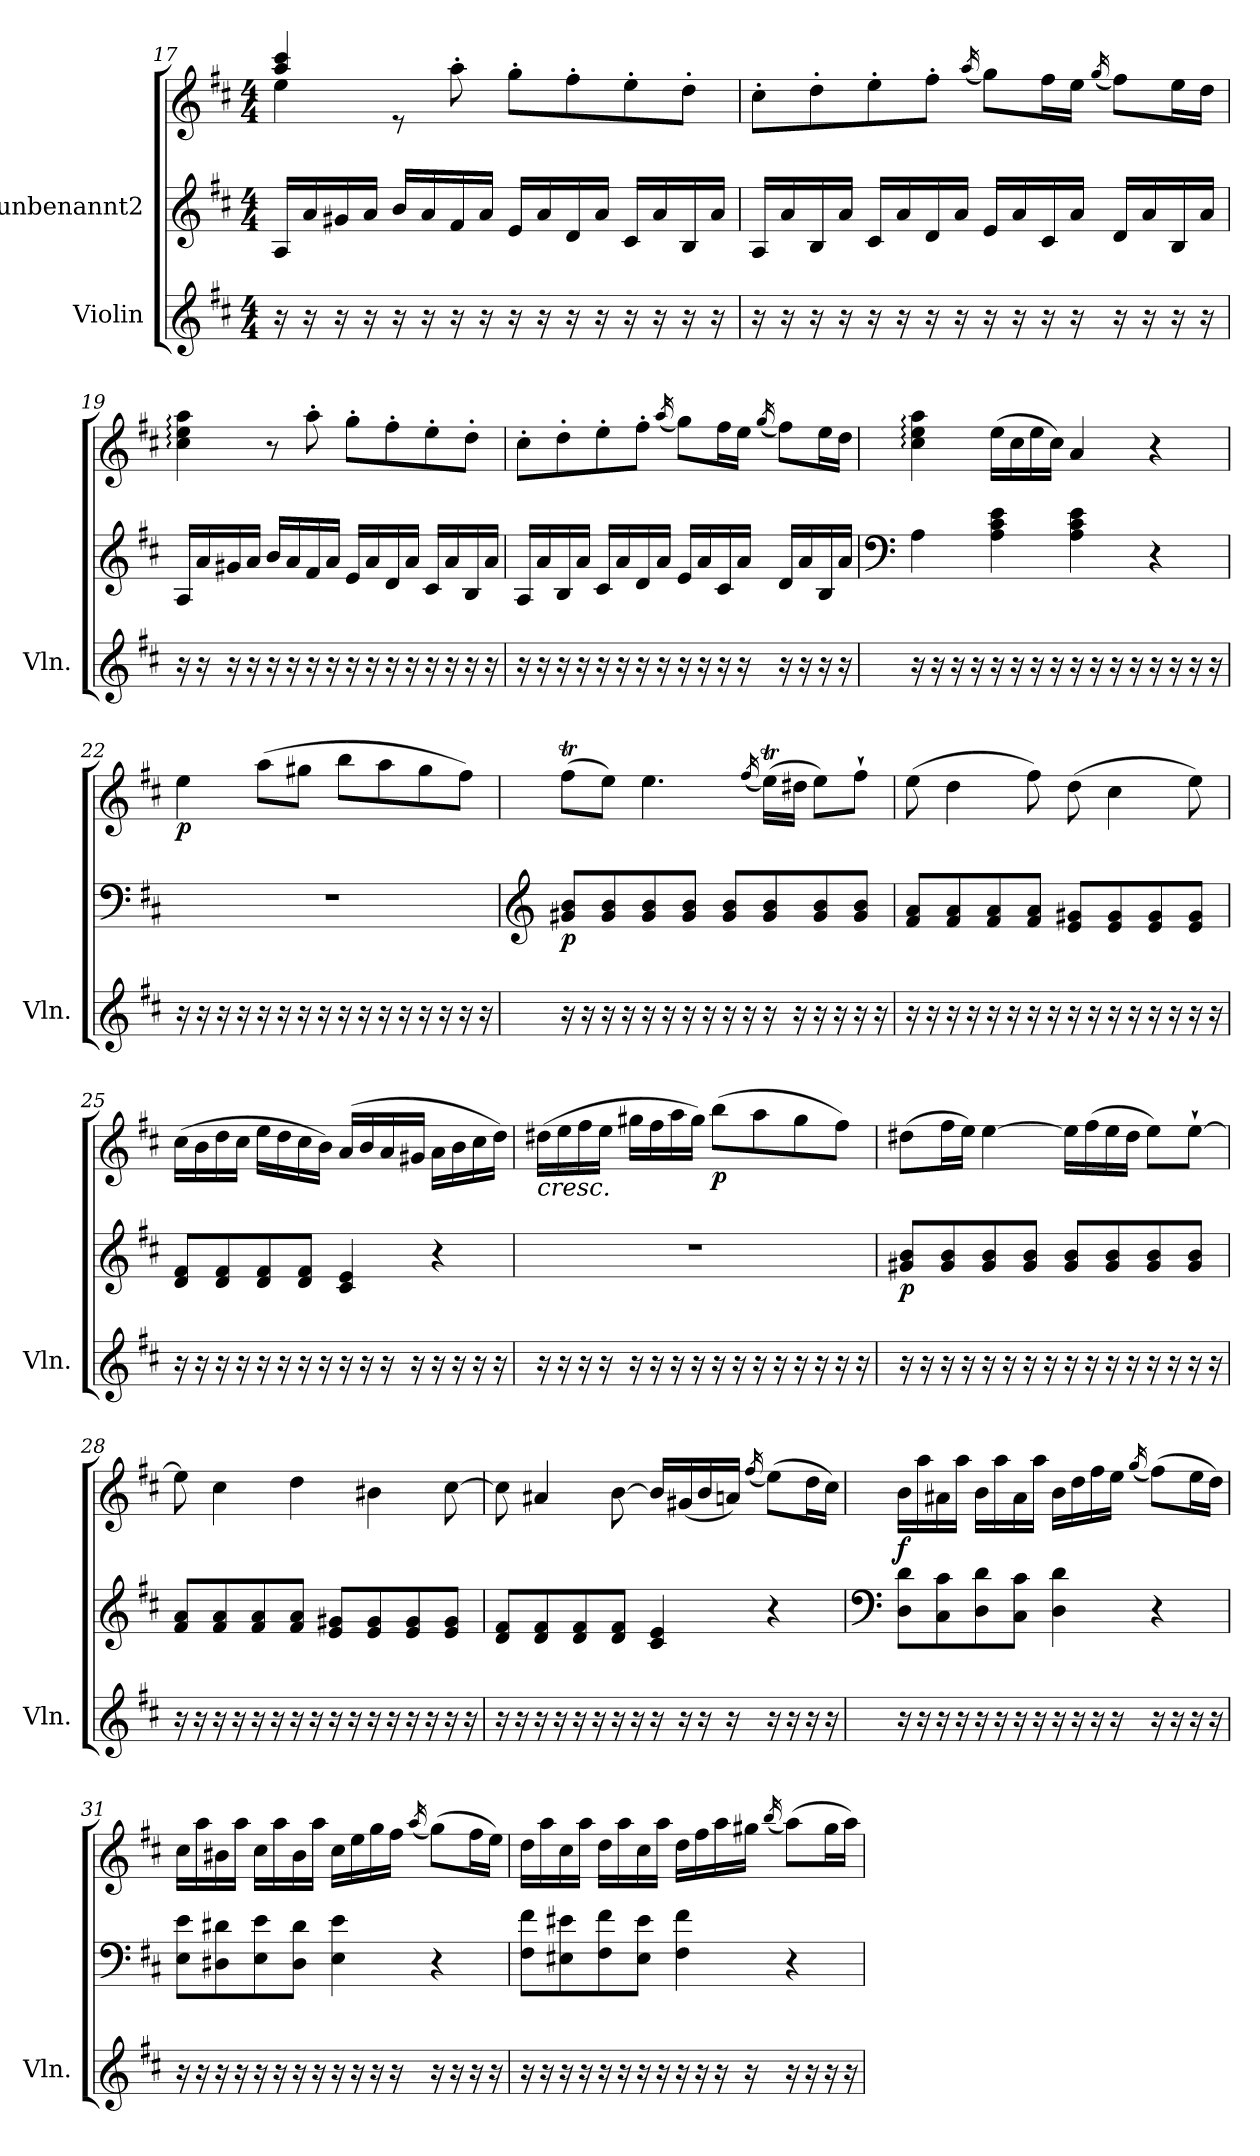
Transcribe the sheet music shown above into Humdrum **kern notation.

**kern	**kern	**kern	**dynam
*part2	*part1	*part1	*part1
*staff3	*staff2	*staff1	*staff1/2
*I"Violin	*I"unbenannt2	*	*
*I'Vln.	*	*	*
!!LO:LB:g=z
*clefG2	*clefG2	*clefG2	*
*k[f#c#]	*k[f#c#]	*k[f#c#]	*
*M4/4	*M4/4	*M4/4	*
=17	=17	=17	=17
*	*	*^	*
16r	16A/LL	4aa/ 4ccc#/	4ee\	.
16r	16a/	.	.	.
16r	16g#X/	.	.	.
16r	16a/JJ	.	.	.
16r	16b/LL	8re	2.ryy	.
16r	16a/	.	.	.
16r	16f#/	8aa'\	.	.
16r	16a/JJ	.	.	.
16r	16e/LL	8gg'\L	.	.
16r	16a/	.	.	.
16r	16d/	8ff#'\	.	.
16r	16a/JJ	.	.	.
16r	16c#/LL	8ee'\	.	.
16r	16a/	.	.	.
16r	16B/	8dd'\J	.	.
16r	16a/JJ	.	.	.
*	*	*v	*v	*
=18	=18	=18	=18
16r	16A/LL	8cc#'\L	.
16r	16a/	.	.
16r	16B/	8dd'\	.
16r	16a/JJ	.	.
16r	16c#/LL	8ee'\	.
16r	16a/	.	.
16r	16d/	8ff#'\J	.
16r	16a/JJ	.	.
.	.	(<16qaa/	.
16r	16e/LL	8gg\L)	.
16r	16a/	.	.
16r	16c#/	16ff#\L	.
16r	16a/JJ	16ee\JJ	.
.	.	(<16qgg/	.
16r	16d/LL	8ff#\L)	.
16r	16a/	.	.
16r	16B/	16ee\L	.
16r	16a/JJ	16dd\JJ	.
=19	=19	=19	=19
16r	16A/LL	4cc#\: 4ee\: 4aa\:	.
16r	16a/	.	.
16r	16g#X/	.	.
16r	16a/JJ	.	.
16r	16b/LL	8r	.
16r	16a/	.	.
16r	16f#/	8aa'\	.
16r	16a/JJ	.	.
16r	16e/LL	8gg'\L	.
16r	16a/	.	.
16r	16d/	8ff#'\	.
16r	16a/JJ	.	.
16r	16c#/LL	8ee'\	.
16r	16a/	.	.
16r	16B/	8dd'\J	.
16r	16a/JJ	.	.
!!LO:LB:g=z
=20	=20	=20	=20
16r	16A/LL	8cc#'\L	.
16r	16a/	.	.
16r	16B/	8dd'\	.
16r	16a/JJ	.	.
16r	16c#/LL	8ee'\	.
16r	16a/	.	.
16r	16d/	8ff#'\J	.
16r	16a/JJ	.	.
.	.	(<16qaa/	.
16r	16e/LL	8gg\L)	.
16r	16a/	.	.
16r	16c#/	16ff#\L	.
16r	16a/JJ	16ee\JJ	.
.	.	(<16qgg/	.
16r	16d/LL	8ff#\L)	.
16r	16a/	.	.
16r	16B/	16ee\L	.
16r	16a/JJ	16dd\JJ	.
=21	=21	=21	=21
*	*clefF4	*	*
16r	4A\	4cc#\: 4ee\: 4aa\:	.
16r	.	.	.
16r	.	.	.
16r	.	.	.
16r	4A\ 4c#\ 4e\	(>16ee\LL	.
16r	.	16cc#\	.
16r	.	16ee\	.
16r	.	16cc#\JJ)	.
16r	4A\ 4c#\ 4e\	4a/	.
16r	.	.	.
16r	.	.	.
16r	.	.	.
16r	4r	4r	.
16r	.	.	.
16r	.	.	.
16r	.	.	.
=22	=22	=22	=22
!	!	!	!LO:DY:b
16r	1r	4ee\	p
16r	.	.	.
16r	.	.	.
16r	.	.	.
16r	.	(>8aa\L	.
16r	.	.	.
16r	.	8gg#X\J	.
16r	.	.	.
16r	.	8bb\L	.
16r	.	.	.
16r	.	8aa\	.
16r	.	.	.
16r	.	8gg#\	.
16r	.	.	.
16r	.	8ff#\J)	.
16r	.	.	.
!!LO:LB:g=z
=23	=23	=23	=23
*	*clefG2	*	*
!	!	!	!LO:DY:b=2
16r	8g#X/ 8b/L	(>8ff#t\L	p
16r	.	.	.
16r	8g#/ 8b/	8ee\J)	.
16r	.	.	.
16r	8g#/ 8b/	4.ee\	.
16r	.	.	.
16r	8g#/ 8b/J	.	.
16r	.	.	.
16r	8g#/ 8b/L	.	.
16r	.	.	.
.	.	(<16qff#/	.
16r	8g#/ 8b/	(>16eeT\LL)	.
16r	.	16dd#X\JJ	.
16r	8g#/ 8b/	8ee\L)	.
16r	.	.	.
16r	8g#/ 8b/J	8ff#`\J	.
16r	.	.	.
=24	=24	=24	=24
16r	8f#/ 8a/L	(>8ee\	.
16r	.	.	.
16r	8f#/ 8a/	4dd\	.
16r	.	.	.
16r	8f#/ 8a/	.	.
16r	.	.	.
16r	8f#/ 8a/J	8ff#\)	.
16r	.	.	.
16r	8e/ 8g#X/L	(>8dd\	.
16r	.	.	.
16r	8e/ 8g#/	4cc#\	.
16r	.	.	.
16r	8e/ 8g#/	.	.
16r	.	.	.
16r	8e/ 8g#/J	8ee\)	.
16r	.	.	.
=25	=25	=25	=25
16r	8d/ 8f#/L	(>16cc#\LL	.
16r	.	16b\	.
16r	8d/ 8f#/	16dd\	.
16r	.	16cc#\JJ	.
16r	8d/ 8f#/	16ee\LL	.
16r	.	16dd\	.
16r	8d/ 8f#/J	16cc#\	.
16r	.	16b\JJ)	.
16r	4c#/ 4e/	(>16a/LL	.
16r	.	16b/	.
16r	.	16a/	.
16r	.	16g#X/JJ	.
16r	4r	16a\LL	.
16r	.	16b\	.
16r	.	16cc#\	.
16r	.	16dd\JJ)	.
!!LO:PB:g=z
=26	=26	=26	=26
!	!	!LO:TX:b:i:t=cresc.	!
16r	1r	(>16dd#X\LL	.
16r	.	16ee\	.
16r	.	16ff#\	.
16r	.	16ee\JJ	.
16r	.	16gg#X\LL	.
16r	.	16ff#\	.
16r	.	16aa\	.
16r	.	16gg#\JJ)	.
!	!	!	!LO:DY:b
16r	.	(>8bb\L	p
16r	.	.	.
16r	.	8aa\	.
16r	.	.	.
16r	.	8gg#\	.
16r	.	.	.
16r	.	8ff#\J)	.
16r	.	.	.
=27	=27	=27	=27
!	!	!	!LO:DY:b=2
16r	8g#X/ 8b/L	(>8dd#X\L	p
16r	.	.	.
16r	8g#/ 8b/	16ff#\L	.
16r	.	16ee\JJ)	.
16r	8g#/ 8b/	[4ee\	.
16r	.	.	.
16r	8g#/ 8b/J	.	.
16r	.	.	.
16r	8g#/ 8b/L	16ee\LL]	.
16r	.	(>16ff#\	.
16r	8g#/ 8b/	16ee\	.
16r	.	16dd#\JJ	.
16r	8g#/ 8b/	8ee\L)	.
16r	.	.	.
16r	8g#/ 8b/J	[8ee`\J	.
16r	.	.	.
=28	=28	=28	=28
16r	8f#/ 8a/L	8ee\]	.
16r	.	.	.
16r	8f#/ 8a/	4cc#\	.
16r	.	.	.
16r	8f#/ 8a/	.	.
16r	.	.	.
16r	8f#/ 8a/J	4dd\	.
16r	.	.	.
16r	8e/ 8g#X/L	.	.
16r	.	.	.
16r	8e/ 8g#/	4b#X\	.
16r	.	.	.
16r	8e/ 8g#/	.	.
16r	.	.	.
16r	8e/ 8g#/J	[8cc#\	.
16r	.	.	.
!!LO:LB:g=z
=29	=29	=29	=29
16r	8d/ 8f#/L	8cc#\]	.
16r	.	.	.
16r	8d/ 8f#/	4a#X/	.
16r	.	.	.
16r	8d/ 8f#/	.	.
16r	.	.	.
16r	8d/ 8f#/J	[8b\	.
16r	.	.	.
16r	4c#/ 4e/	16b/LL]	.
16r	.	(<16g#X/	.
16r	.	16b/	.
16r	.	16an/JJ)	.
.	.	(<16qff#/	.
16r	4r	(>8ee\L)	.
16r	.	.	.
16r	.	16dd\L	.
16r	.	16cc#\JJ)	.
=30	=30	=30	=30
*	*clefF4	*	*
!	!	!	!LO:DY:b
16r	8D\ 8d\L	16b\LL	f
16r	.	16aa\	.
16r	8C#\ 8c#\	16a#X\	.
16r	.	16aa\JJ	.
16r	8D\ 8d\	16b\LL	.
16r	.	16aa\	.
16r	8C#\ 8c#\J	16a#\	.
16r	.	16aa\JJ	.
16r	4D\ 4d\	16b\LL	.
16r	.	16dd\	.
16r	.	16ff#\	.
16r	.	16ee\JJ	.
.	.	(<16qgg/	.
16r	4r	(>8ff#\L)	.
16r	.	.	.
16r	.	16ee\L	.
16r	.	16dd\JJ)	.
!!LO:LB:g=z
=31	=31	=31	=31
16r	8E\ 8e\L	16cc#\LL	.
16r	.	16aa\	.
16r	8D#X\ 8d#X\	16b#X\	.
16r	.	16aa\JJ	.
16r	8E\ 8e\	16cc#\LL	.
16r	.	16aa\	.
16r	8D#\ 8d#\J	16b#\	.
16r	.	16aa\JJ	.
16r	4E\ 4e\	16cc#\LL	.
16r	.	16ee\	.
16r	.	16gg\	.
16r	.	16ff#\JJ	.
.	.	(<16qaa/	.
16r	4r	(>8gg\L)	.
16r	.	.	.
16r	.	16ff#\L	.
16r	.	16ee\JJ)	.
=32	=32	=32	=32
16r	8F#\ 8f#\L	16dd\LL	.
16r	.	16aa\	.
16r	8E#X\ 8e#X\	16cc#\	.
16r	.	16aa\JJ	.
16r	8F#\ 8f#\	16dd\LL	.
16r	.	16aa\	.
16r	8E#\ 8e#\J	16cc#\	.
16r	.	16aa\JJ	.
16r	4F#\ 4f#\	16dd\LL	.
16r	.	16ff#\	.
16r	.	16aa\	.
16r	.	16gg#X\JJ	.
.	.	(<16qbb/	.
16r	4r	(>8aa\L)	.
16r	.	.	.
16r	.	16gg#\L	.
16r	.	16aa\JJ)	.
=	=	=	=
*-	*-	*-	*-
